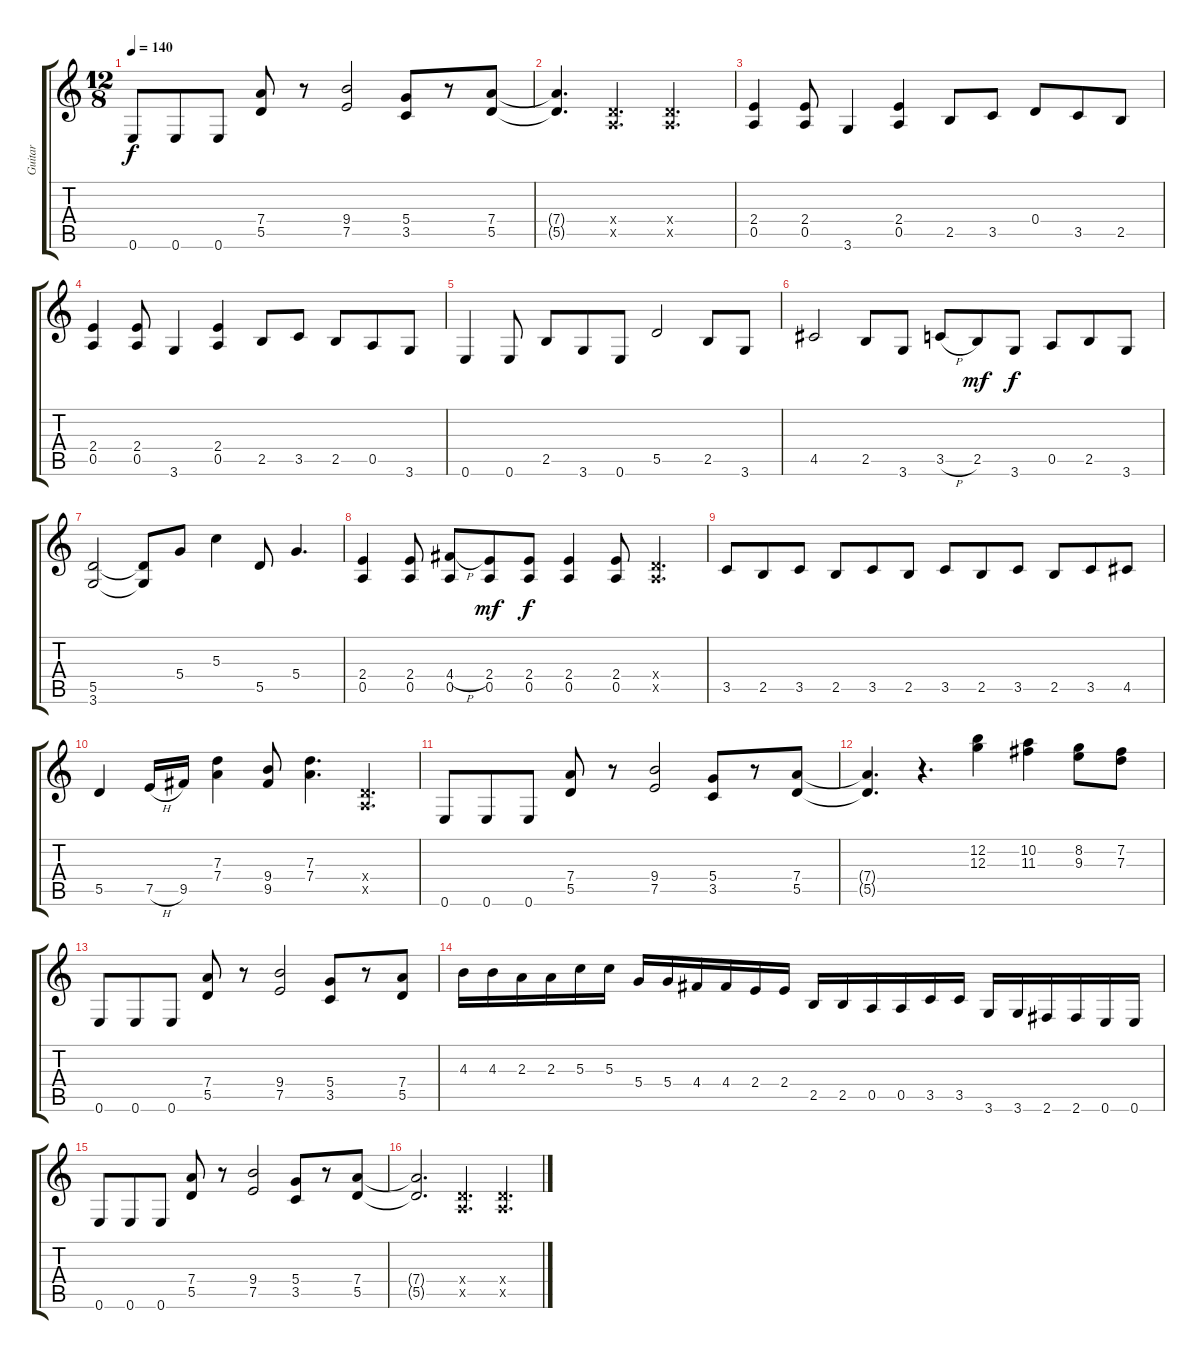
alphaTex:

\track ("Guitar" "Guitar") {instrument distortionguitar}
\staff {score tabs}
\tuning (E4 B3 G3 D3 A2 E2) {hide}
\ts (12 8)
\tempo 140
\clef g2
\ks c
0.6.8{dy f} 0.6.8 0.6.8 (7.4 5.5).8 r.8 (9.4 7.5).2 (5.4 3.5).8 r.8 (7.4 5.5).8 |
(7.4{t} 5.5{t}).4{d} (0.4{x} 0.5{x}).4{d} (0.4{x} 0.5{x}).2{d} |
(2.4 0.5).4 (2.4 0.5).8 3.6.4 (2.4 0.5).4 2.5.8 3.5.8 0.4.8 3.5.8 2.5.8 |
(2.4 0.5).4 (2.4 0.5).8 3.6.4 (2.4 0.5).4 2.5.8 3.5.8 2.5.8 0.5.8 3.6.8 |
0.6.4 0.6.8 2.5.8 3.6.8 0.6.8 5.5.2 2.5.8 3.6.8 |
4.5.2 2.5.8 3.6.8 3.5{h}.8 2.5.8{dy mf} 3.6.8{dy f} 0.5.8 2.5.8 3.6.8 |
(5.5 3.6).2 (5.5{t} 3.6{t}).8 5.4.8 5.3.4 5.5.8 5.4.4{d} |
(2.4 0.5).4 (2.4 0.5).8 (4.4{h} 0.5).8 (2.4 0.5).8{dy mf} (2.4 0.5).8{dy f} (2.4 0.5).4 (2.4 0.5).8 (0.4{x} 0.5{x}).4{d} |
3.5.8 2.5.8 3.5.8 2.5.8 3.5.8 2.5.8 3.5.8 2.5.8 3.5.8 2.5.8 3.5.8 4.5.8 |
5.5.4 7.5{h}.16 9.5.16 (7.3 7.4).4 (9.4 9.5).8 (7.3 7.4).4{d} (0.4{x} 0.5{x}).4{d} |
0.6.8 0.6.8 0.6.8 (7.4 5.5).8 r.8 (9.4 7.5).2 (5.4 3.5).8 r.8 (7.4 5.5).8 |
(7.4{t} 5.5{t}).4{d} r.4{d} (12.2 12.3).4 (10.2 11.3).4 (8.2 9.3).8 (7.2 7.3).8 |
0.6.8 0.6.8 0.6.8 (7.4 5.5).8 r.8 (9.4 7.5).2 (5.4 3.5).8 r.8 (7.4 5.5).8 |
4.3.16 4.3.16 2.3.16 2.3.16 5.3.16 5.3.16 5.4.16 5.4.16 4.4.16 4.4.16 2.4.16 2.4.16 2.5.16 2.5.16 0.5.16 0.5.16 3.5.16 3.5.16 3.6.16 3.6.16 2.6.16 2.6.16 0.6.16 0.6.16 |
0.6.8 0.6.8 0.6.8 (7.4 5.5).8 r.8 (9.4 7.5).2 (5.4 3.5).8 r.8 (7.4 5.5).8 |
(7.4{t} 5.5{t}).2{d} (0.4{x} 0.5{x}).4{d} (0.4{x} 0.5{x}).4{d}
